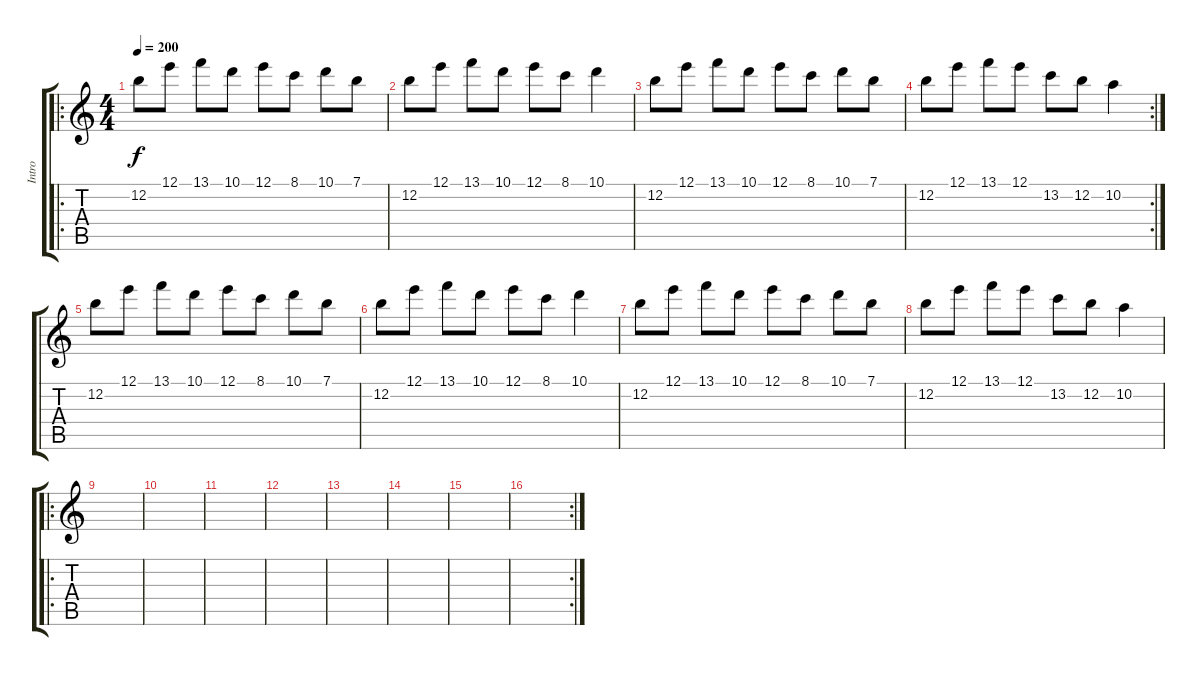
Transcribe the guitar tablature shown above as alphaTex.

\track ("Intro" "Intro") {instrument acousticguitarnylon}
\staff {score tabs}
\tuning (E4 B3 G3 D3 A2 E2) {hide}
\ro
\ts (4 4)
\tempo 200
\clef g2
\ks c
12.2.8{dy f instrument acousticguitarnylon} 12.1.8 13.1.8 10.1.8 12.1.8 8.1.8 10.1.8 7.1.8 |
12.2.8 12.1.8 13.1.8 10.1.8 12.1.8 8.1.8 10.1.4 |
12.2.8 12.1.8 13.1.8 10.1.8 12.1.8 8.1.8 10.1.8 7.1.8 |
\rc 2
12.2.8 12.1.8 13.1.8 12.1.8 13.2.8 12.2.8 10.2.4 |
12.2.8 12.1.8 13.1.8 10.1.8 12.1.8 8.1.8 10.1.8 7.1.8 |
12.2.8 12.1.8 13.1.8 10.1.8 12.1.8 8.1.8 10.1.4 |
12.2.8 12.1.8 13.1.8 10.1.8 12.1.8 8.1.8 10.1.8 7.1.8 |
12.2.8 12.1.8 13.1.8 12.1.8 13.2.8 12.2.8 10.2.4 |
\ro
|
|
|
|
|
|
|
\rc 2
